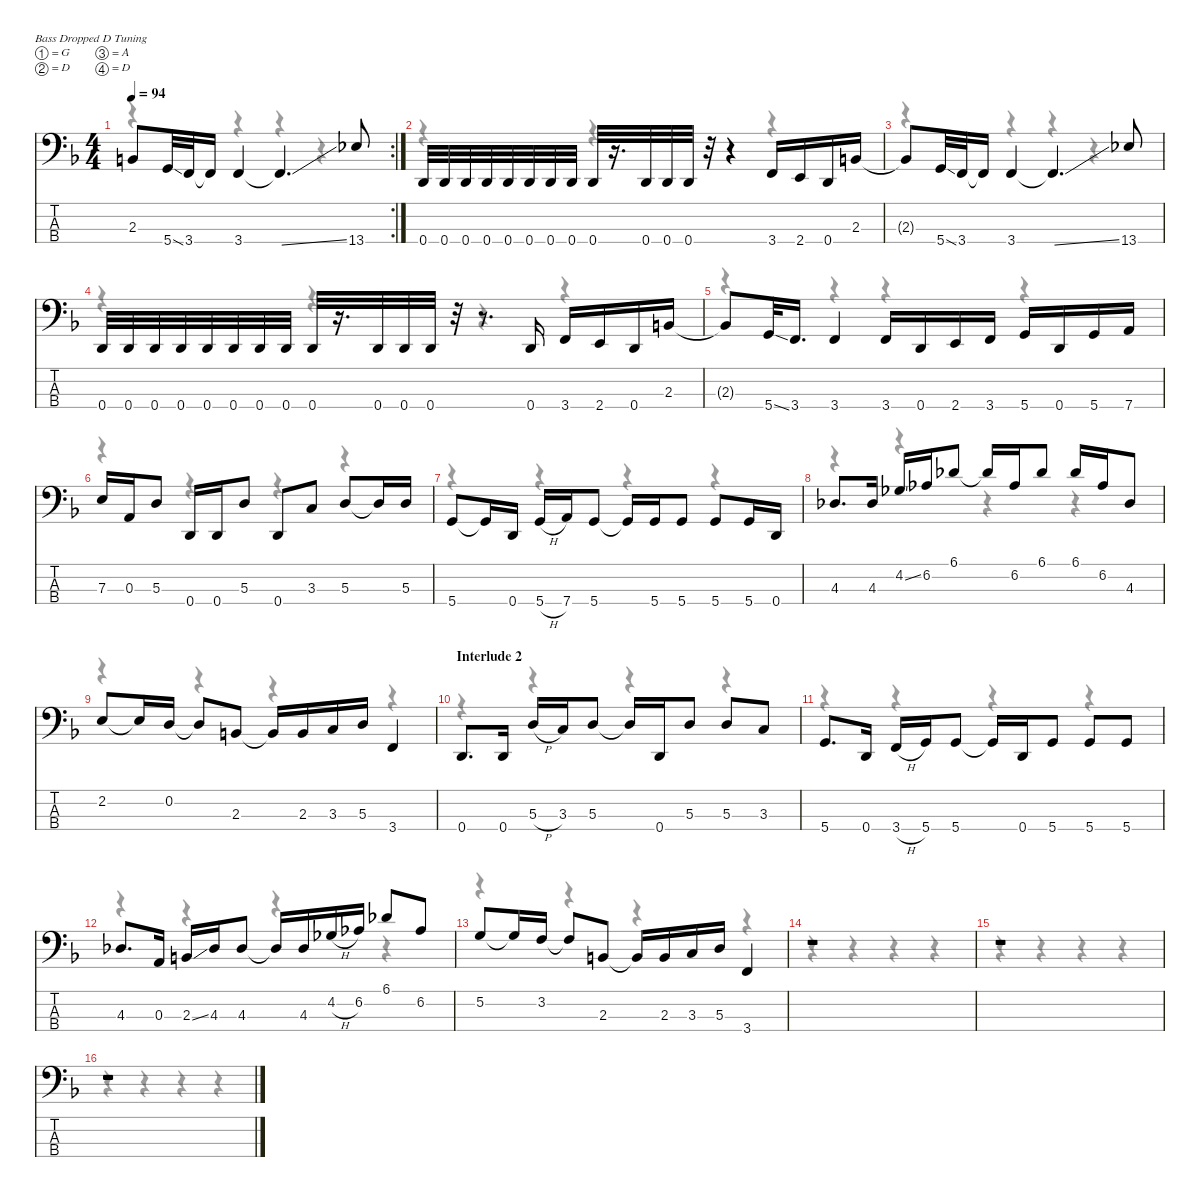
\defaultSystemsLayout 4
\hideDynamics
\bracketExtendMode nobrackets
\singleTrackTrackNamePolicy hidden
\multiTrackTrackNamePolicy hidden
\otherSystemsTrackNameOrientation horizontal
\track ("M. Mendez" "el.bs.") {instrument electricbassfinger}
\staff {score tabs}
\tuning (G2 D2 A1 D1)
\voice
\rc 2
\ts (4 4)
\tempo 94
\clef f4
\ks dminor
2.3{t acc forcenatural}.8{dy f beam Up} 5.4{ss acc forcenatural}.32{beam Up} 3.4{acc forcenatural}.32{beam Up} 3.4{t acc forcenatural}.16{beam Up} 3.4{acc forcenatural}.4{beam Up} 3.4{ss t acc forcenatural}.4{d beam Up} 13.4{acc b}.8{beam Up} |
0.4{acc forcenatural}.32{beam Up} 0.4{acc forcenatural}.32{beam Up} 0.4{acc forcenatural}.32{beam Up} 0.4{acc forcenatural}.32{beam Up} 0.4{acc forcenatural}.32{beam Up} 0.4{acc forcenatural}.32{beam Up} 0.4{acc forcenatural}.32{beam Up} 0.4{acc forcenatural}.32{beam Up} 0.4{acc forcenatural}.32{beam Up} r.16{d beam Up} 0.4{acc forcenatural}.32{beam Up} 0.4{acc forcenatural}.32{beam Up} 0.4{acc forcenatural}.32{beam Up} r.32{beam Up} r.4{beam Up} 3.4{acc forcenatural}.16{beam Up} 2.4{acc forcenatural}.16{beam Up} 0.4{acc forcenatural}.16{beam Up} 2.3{acc forcenatural}.16{beam Up} |
2.3{t acc forcenatural}.8{beam Up} 5.4{ss acc forcenatural}.32{beam Up} 3.4{acc forcenatural}.32{beam Up} 3.4{t acc forcenatural}.16{beam Up} 3.4{acc forcenatural}.4{beam Up} 3.4{ss t acc forcenatural}.4{d beam Up} 13.4{acc b}.8{beam Up} |
0.4{acc forcenatural}.32{beam Up} 0.4{acc forcenatural}.32{beam Up} 0.4{acc forcenatural}.32{beam Up} 0.4{acc forcenatural}.32{beam Up} 0.4{acc forcenatural}.32{beam Up} 0.4{acc forcenatural}.32{beam Up} 0.4{acc forcenatural}.32{beam Up} 0.4{acc forcenatural}.32{beam Up} 0.4{acc forcenatural}.32{beam Up} r.16{d beam Up} 0.4{acc forcenatural}.32{beam Up} 0.4{acc forcenatural}.32{beam Up} 0.4{acc forcenatural}.32{beam Up} r.32{beam Up} r.8{d beam Up} 0.4{acc forcenatural}.16{beam Up} 3.4{acc forcenatural}.16{beam Up} 2.4{acc forcenatural}.16{beam Up} 0.4{acc forcenatural}.16{beam Up} 2.3{acc forcenatural}.16{beam Up} |
2.3{t acc forcenatural}.8{beam Up} 5.4{ss acc forcenatural}.32{beam Up} 3.4{acc forcenatural}.16{d beam Up} 3.4{acc forcenatural}.4{beam Up} 3.4{acc forcenatural}.16{beam Up} 0.4{acc forcenatural}.16{beam Up} 2.4{acc forcenatural}.16{beam Up} 3.4{acc forcenatural}.16{beam Up} 5.4{acc forcenatural}.16{beam Up} 0.4{acc forcenatural}.16{beam Up} 5.4{acc forcenatural}.16{beam Up} 7.4{acc forcenatural}.16{beam Up} |
7.3{acc forcenatural}.16{beam Up} 0.3{acc forcenatural}.16{beam Up} 5.3{acc forcenatural}.8{beam Up} 0.4{acc forcenatural}.16{beam Up} 0.4{acc forcenatural}.16{beam Up} 5.3{acc forcenatural}.8{beam Up} 0.4{acc forcenatural}.8{beam Up} 3.3{acc forcenatural}.8{beam Up} 5.3{acc forcenatural}.8{beam Up} 5.3{t acc forcenatural}.16{beam Up} 5.3{acc forcenatural}.16{beam Up} |
5.4{acc forcenatural}.8{beam Up} 5.4{t acc forcenatural}.16{beam Up} 0.4{acc forcenatural}.16{beam Up} 5.4{h acc forcenatural}.16{beam Up} 7.4{acc forcenatural}.16{beam Up} 5.4{acc forcenatural}.8{beam Up} 5.4{t acc forcenatural}.16{beam Up} 5.4{acc forcenatural}.16{beam Up} 5.4{acc forcenatural}.8{beam Up} 5.4{acc forcenatural}.8{beam Up} 5.4{acc forcenatural}.16{beam Up} 0.4{acc forcenatural}.16{beam Up} |
4.3{acc b}.8{d beam Up} 4.3{acc b}.16{beam Up} 4.2{ss acc b}.16{beam Up} 6.2{acc b}.16{beam Up} 6.1{acc b}.8{beam Up} 6.1{t acc b}.16{beam Up} 6.2{acc b}.16{beam Up} 6.1{acc b}.8{beam Up} 6.1{acc b}.16{beam Up} 6.2{acc b}.16{beam Up} 4.3{acc b}.8{beam Up} |
2.2{acc forcenatural}.8{beam Up} 2.2{t acc forcenatural}.16{beam Up} 0.2{acc forcenatural}.16{beam Up} 0.2{t acc forcenatural}.8{beam Up} 2.3{acc forcenatural}.8{beam Up} 2.3{t acc forcenatural}.16{beam Up} 2.3{acc forcenatural}.16{beam Up} 3.3{acc forcenatural}.16{beam Up} 5.3{acc forcenatural}.16{beam Up} 3.4{acc forcenatural}.4{beam Up} |
\section ("" "Interlude 2")
0.4{acc forcenatural}.8{d beam Up} 0.4{acc forcenatural}.16{beam Up} 5.3{h acc forcenatural}.16{beam Up} 3.3{acc forcenatural}.16{beam Up} 5.3{acc forcenatural}.8{beam Up} 5.3{t acc forcenatural}.16{beam Up} 0.4{acc forcenatural}.16{beam Up} 5.3{acc forcenatural}.8{beam Up} 5.3{acc forcenatural}.8{beam Up} 3.3{acc forcenatural}.8{beam Up} |
5.4{acc forcenatural}.8{d beam Up} 0.4{acc forcenatural}.16{beam Up} 3.4{h acc forcenatural}.16{beam Up} 5.4{acc forcenatural}.16{beam Up} 5.4{acc forcenatural}.8{beam Up} 5.4{t acc forcenatural}.16{beam Up} 0.4{acc forcenatural}.16{beam Up} 5.4{acc forcenatural}.8{beam Up} 5.4{acc forcenatural}.8{beam Up} 5.4{acc forcenatural}.8{beam Up} |
4.3{acc b}.8{d beam Up} 0.3{acc forcenatural}.16{beam Up} 2.3{ss acc forcenatural}.16{beam Up} 4.3{acc b}.16{beam Up} 4.3{acc b}.8{beam Up} 4.3{t acc b}.16{beam Up} 4.3{acc b}.16{beam Up} 4.2{h acc b}.16{beam Up} 6.2{acc b}.16{beam Up} 6.1{acc b}.8{beam Up} 6.2{acc b}.8{beam Up} |
5.2{acc forcenatural}.8{beam Up} 5.2{t acc forcenatural}.16{beam Up} 3.2{acc forcenatural}.16{beam Up} 3.2{t acc forcenatural}.8{beam Up} 2.3{acc forcenatural}.8{beam Up} 2.3{t acc forcenatural}.16{beam Up} 2.3{acc forcenatural}.16{beam Up} 3.3{acc forcenatural}.16{beam Up} 5.3{acc forcenatural}.16{beam Up} 3.4{acc forcenatural}.4{beam Up} |
r.1{beam Up} |
r.1{beam Up} |
r.1{beam Up}
\voice
\clef f4
\ottava regular
\simile none
\ks dminor
r.4{dy mf beam Down} r.4{beam Down} r.4{beam Down} r.4{beam Down} |
r.4{beam Down} r.4{beam Down} r.4{beam Down} r.4{beam Down} |
r.4{beam Down} r.4{beam Down} r.4{beam Down} r.4{beam Down} |
r.4{beam Down} r.4{beam Down} r.4{beam Down} r.4{beam Down} |
r.4{beam Down} r.4{beam Down} r.4{beam Down} r.4{beam Down} |
r.4{beam Down} r.4{beam Down} r.4{beam Down} r.4{beam Down} |
r.4{beam Down} r.4{beam Down} r.4{beam Down} r.4{beam Down} |
r.4{beam Down} r.4{beam Down} r.4{beam Down} r.4{beam Down} |
r.4{beam Down} r.4{beam Down} r.4{beam Down} r.4{beam Down} |
r.4{beam Down} r.4{beam Down} r.4{beam Down} r.4{beam Down} |
r.4{beam Down} r.4{beam Down} r.4{beam Down} r.4{beam Down} |
r.4{beam Down} r.4{beam Down} r.4{beam Down} r.4{beam Down} |
r.4{beam Down} r.4{beam Down} r.4{beam Down} r.4{beam Down} |
r.4{beam Down} r.4{beam Down} r.4{beam Down} r.4{beam Down} |
r.4{beam Down} r.4{beam Down} r.4{beam Down} r.4{beam Down} |
r.4{beam Down} r.4{beam Down} r.4{beam Down} r.4{beam Down}
